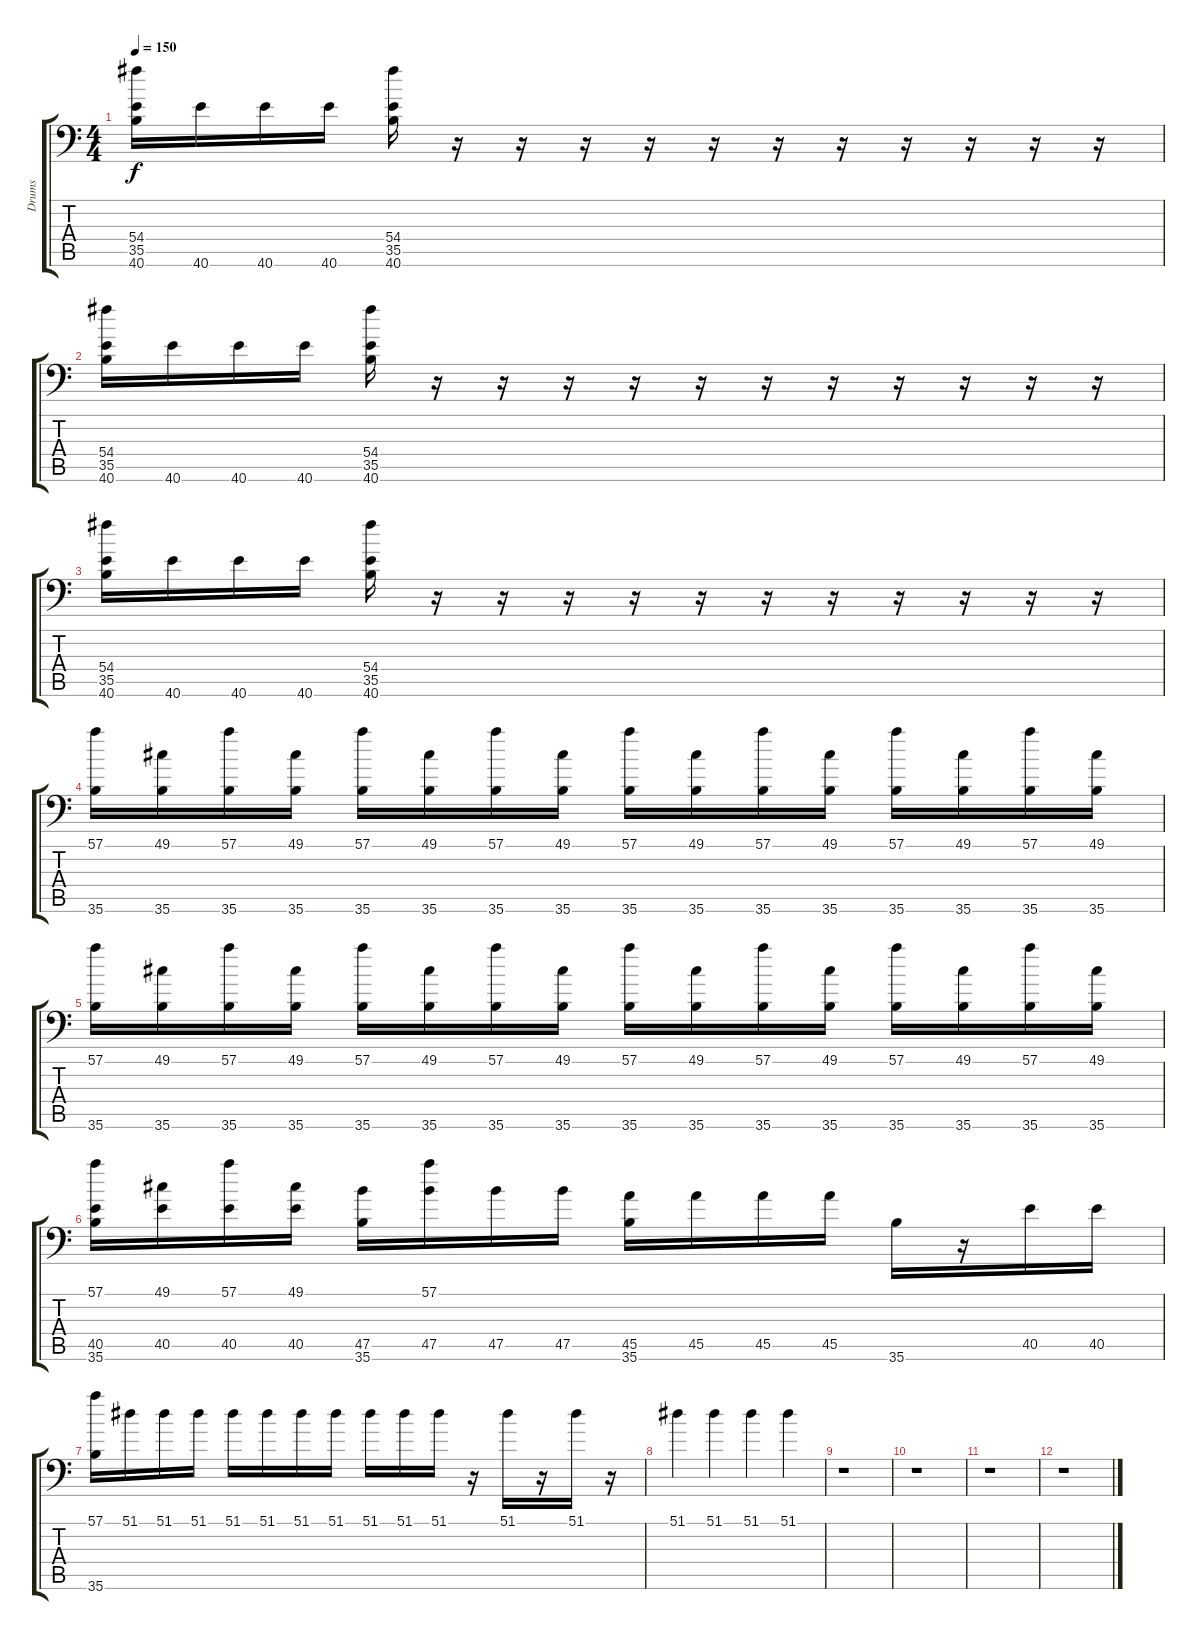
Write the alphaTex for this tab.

\track ("Drums" "Drums") {instrument acousticgrandpiano}
\staff {score tabs}
\tuning (C-1 C-1 C-1 C-1 C-1 C-1) {hide}
\ts (4 4)
\tempo 150
\clef f4
\ks c
(54.4 35.5 40.6).16{dy f} 40.6.16 40.6.16 40.6.16 (54.4 35.5 40.6).16 r.16 r.16 r.16 r.16 r.16 r.16 r.16 r.16 r.16 r.16 r.16 |
(54.4 35.5 40.6).16 40.6.16 40.6.16 40.6.16 (54.4 35.5 40.6).16 r.16 r.16 r.16 r.16 r.16 r.16 r.16 r.16 r.16 r.16 r.16 |
(54.4 35.5 40.6).16 40.6.16 40.6.16 40.6.16 (54.4 35.5 40.6).16 r.16 r.16 r.16 r.16 r.16 r.16 r.16 r.16 r.16 r.16 r.16 |
(57.1 35.6).16 (49.1 35.6).16 (57.1 35.6).16 (49.1 35.6).16 (57.1 35.6).16 (49.1 35.6).16 (57.1 35.6).16 (49.1 35.6).16 (57.1 35.6).16 (49.1 35.6).16 (57.1 35.6).16 (49.1 35.6).16 (57.1 35.6).16 (49.1 35.6).16 (57.1 35.6).16 (49.1 35.6).16 |
(57.1 35.6).16 (49.1 35.6).16 (57.1 35.6).16 (49.1 35.6).16 (57.1 35.6).16 (49.1 35.6).16 (57.1 35.6).16 (49.1 35.6).16 (57.1 35.6).16 (49.1 35.6).16 (57.1 35.6).16 (49.1 35.6).16 (57.1 35.6).16 (49.1 35.6).16 (57.1 35.6).16 (49.1 35.6).16 |
(57.1 40.5 35.6).16 (49.1 40.5).16 (57.1 40.5).16 (49.1 40.5).16 (47.5 35.6).16 (57.1 47.5).16 47.5.16 47.5.16 (45.5 35.6).16 45.5.16 45.5.16 45.5.16 35.6.16 r.16 40.5.16 40.5.16 |
(57.1 35.6).16 51.1.16 51.1.16 51.1.16 51.1.16 51.1.16 51.1.16 51.1.16 51.1.16 51.1.16 51.1.16 r.16 51.1.16 r.16 51.1.16 r.16 |
51.1.4 51.1.4 51.1.4 51.1.4 |
r.1 |
r.1 |
r.1 |
r.1
